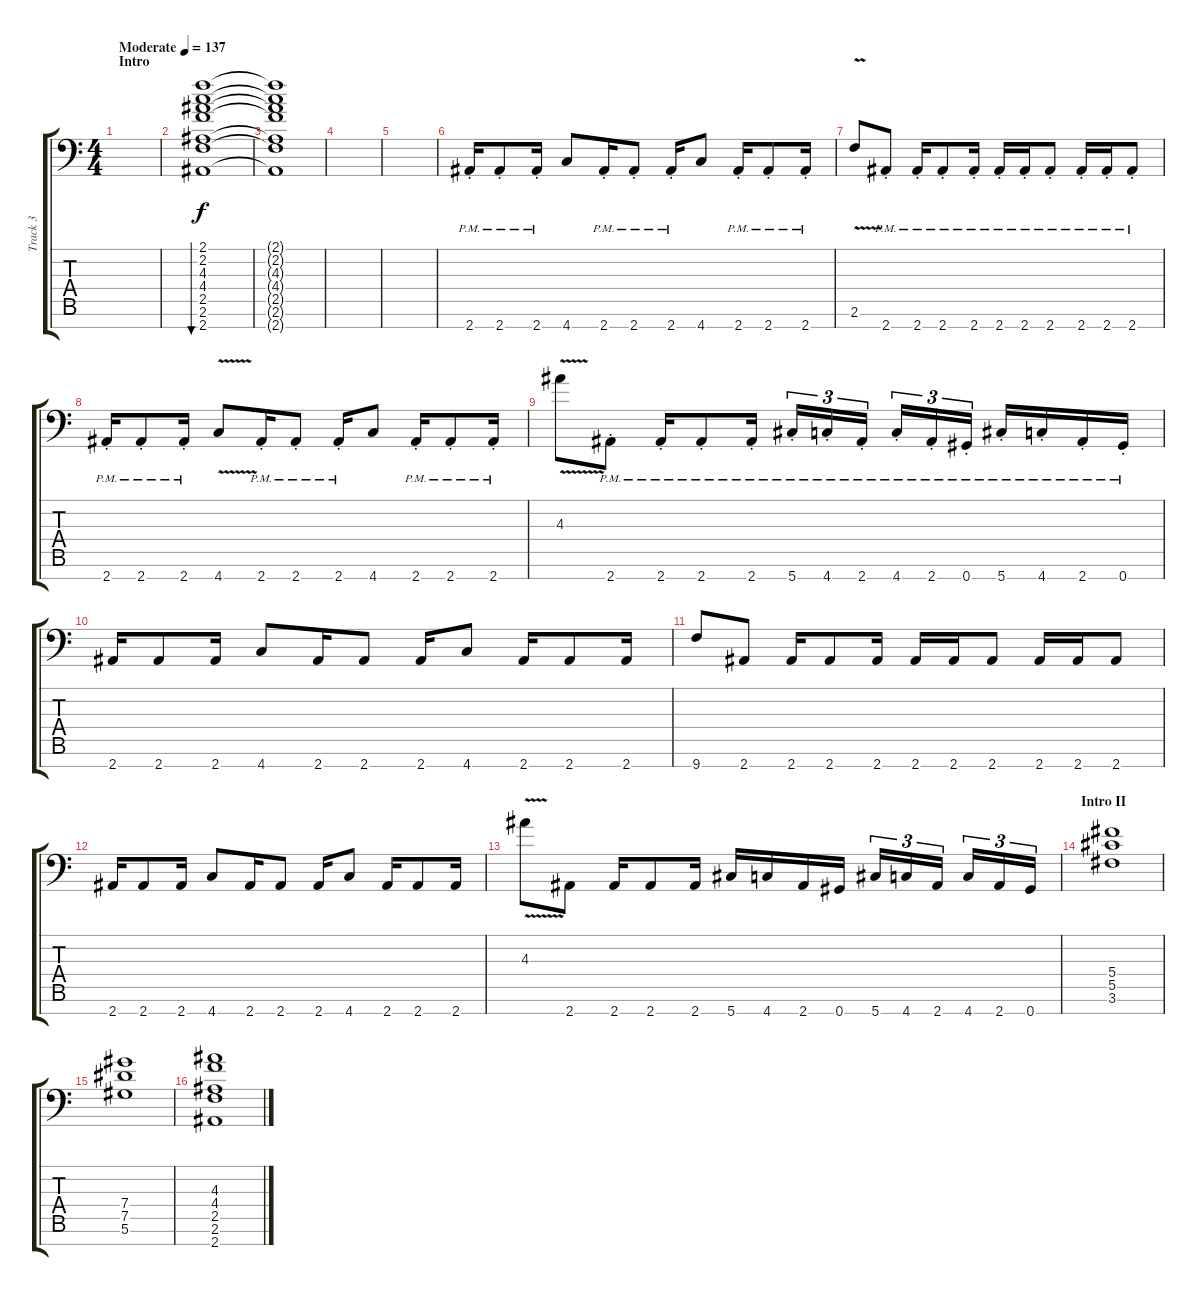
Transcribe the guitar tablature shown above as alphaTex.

\track ("Track 3" "Track 3") {instrument distortionguitar}
\staff {score tabs}
\tuning (Eb4 Bb3 Gb3 Db3 Ab2 Eb2 Ab1) {hide}
\ts (4 4)
\section ("" "Intro")
\tempo (137 "Moderate")
\clef f4
\ks c
|
(2.1 2.2 4.3 4.4 2.5 2.6 2.7).1{bu 480} |
(2.1{t} 2.2{t} 4.3{t} 4.4{t} 2.5{t} 2.6{t} 2.7{t}).1 |
|
|
2.7{pm st}.16 2.7{pm st}.8 2.7{pm st}.16 4.7.8 2.7{pm st}.16 2.7{pm st}.8 2.7{pm st}.16 4.7.8 2.7{pm st}.16 2.7{pm st}.8 2.7{pm st}.16 |
2.6{v}.8 2.7{pm st}.8 2.7{pm st}.16 2.7{pm st}.8 2.7{pm st}.16 2.7{pm st}.16 2.7{pm st}.16 2.7{pm st}.8 2.7{pm st}.16 2.7{pm st}.16 2.7{pm st}.8 |
2.7{pm st}.16 2.7{pm st}.8 2.7{pm st}.16 4.7{v}.8 2.7{pm st}.16 2.7{pm st}.8 2.7{pm st}.16 4.7.8 2.7{pm st}.16 2.7{pm st}.8 2.7{pm st}.16 |
4.3{v}.8 2.7{pm st}.8 2.7{pm st}.16 2.7{pm st}.8 2.7{pm st}.16 5.7{pm st}.16{tu (3 2)} 4.7{pm st}.16{tu (3 2)} 2.7{pm st}.16{tu (3 2) beam splitsecondary} 4.7{pm st}.16{tu (3 2)} 2.7{pm st}.16{tu (3 2)} 0.7{pm st}.16{tu (3 2)} 5.7{pm st}.16 4.7{pm st}.16 2.7{pm st}.16 0.7{pm st}.16 |
2.7.16 2.7.8 2.7.16 4.7.8 2.7.16 2.7.8 2.7.16 4.7.8 2.7.16 2.7.8 2.7.16 |
9.7.8 2.7.8 2.7.16 2.7.8 2.7.16 2.7.16 2.7.16 2.7.8 2.7.16 2.7.16 2.7.8 |
2.7.16 2.7.8 2.7.16 4.7.8 2.7.16 2.7.8 2.7.16 4.7.8 2.7.16 2.7.8 2.7.16 |
4.3{v}.8 2.7.8 2.7.16 2.7.8 2.7.16 5.7.16 4.7.16 2.7.16 0.7.16 5.7.16{tu (3 2)} 4.7.16{tu (3 2)} 2.7.16{tu (3 2) beam splitsecondary} 4.7.16{tu (3 2)} 2.7.16{tu (3 2)} 0.7.16{tu (3 2)} |
\section ("" "Intro II")
(5.4 5.5 3.6).1 |
(7.4 7.5 5.6).1 |
(4.3 4.4 2.5 2.6 2.7).1
